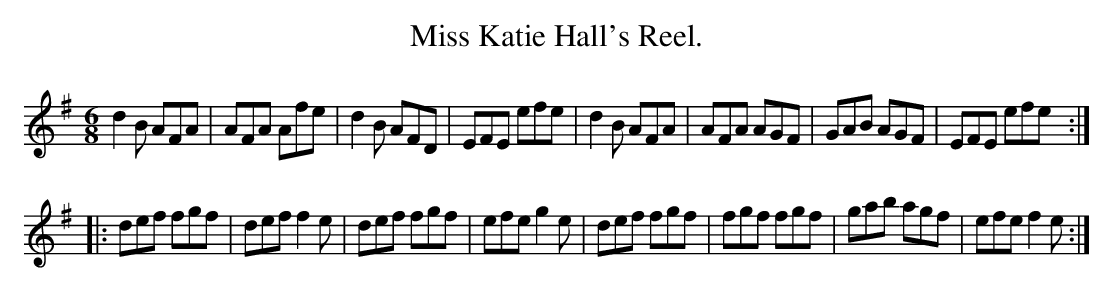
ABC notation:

X:1
T:Miss Katie Hall's Reel.
M:6/8
L:1/8
K:DMix
d2B AFA|AFA Afe|d2B AFD|EFE efe |\
d2B AFA|AFA AGF|GAB AGF|EFE efe::
def fgf|def f2e|def fgf|efe g2e |\
def fgf|fgf fgf|gab agf|efe f2e:|
